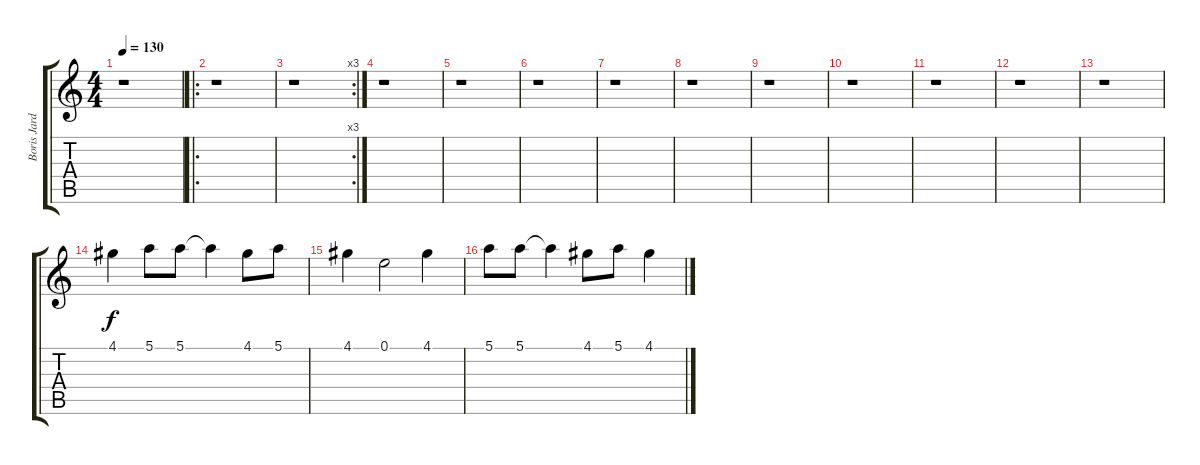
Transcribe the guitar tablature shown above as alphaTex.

\track ("Boris Jardel" "Boris Jard") {instrument distortionguitar}
\staff {score tabs}
\tuning (E4 B3 G3 D3 A2 E2) {hide}
\ts (4 4)
\tempo 130
\clef g2
\ks c
r.1{dy f instrument distortionguitar} |
\ro
r.1 |
\rc 3
r.1 |
r.1 |
r.1 |
r.1 |
r.1 |
r.1 |
r.1 |
r.1 |
r.1 |
r.1 |
r.1 |
4.1.4 5.1.8 5.1.8 5.1{t}.4 4.1.8 5.1.8 |
4.1.4 0.1.2 4.1.4 |
5.1.8 5.1.8 5.1{t}.4 4.1.8 5.1.8 4.1.4
